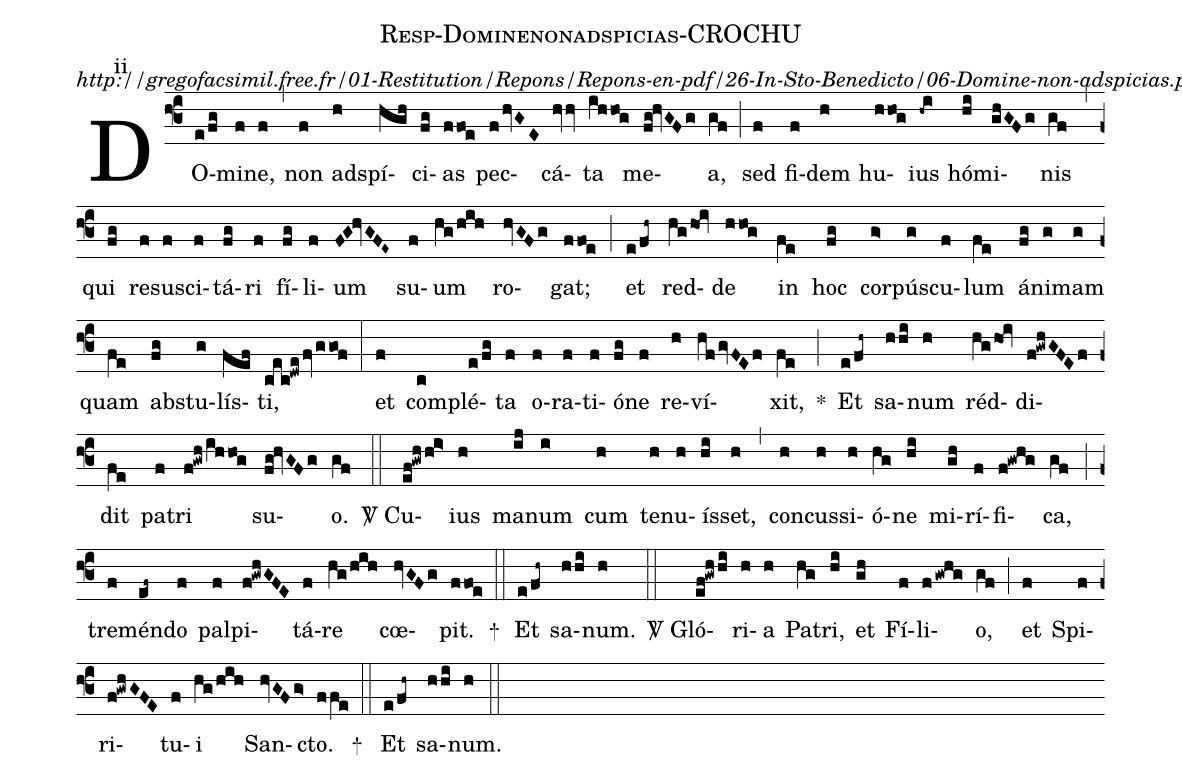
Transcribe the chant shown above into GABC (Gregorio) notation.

name: Resp-Dominenonadspicias-CROCHU;
commentary: http://gregofacsimil.free.fr/01-Restitution/Repons/Repons-en-pdf/26-In-Sto-Benedicto/06-Domine-non-adspicias.pdf;
annotation: ii;
%%
(f3) DO(e/fg)mi(f)ne,(f) (,) non(f) ad(h)spí(hgh)ci(fg)as(ffoe) pec(f/hvGE)cá(hvhv)ta(ihhog) me(fg!hvGFg)a,(gf) (;) sed(f) fi(f)dem(h) hu(hhog)ius(-hi) hó(hi)mi(ghGFg)nis(gf) (,) qui(fg) re(f)su(f)sci(f)tá(fg)ri(f) fí(fg)li(f)um(FG!hvGFE~) su(f)um(hg/hih) ro(hvGFg)gat;(ffoe) (;) et(e/fh~) red(hg/hOi)de(hhog) in(fe) hoc(fg) cor(g>)pús(g)cu(f)lum(fe) á(fg)ni(g)mam(g) quam(fe) abs(fg)tu(g)lís(fef)ti,(cec!dwe/fv/ggof) (:) et(f) com(c)plé(e/fg)ta(f) o(f)ra(f)ti(f)ó(fg)ne(f) re(h)ví(hf/gvFEf)xit,(fe) *(;) Et(e/fh~) sa(hhi)num(h) réd(hg/hOi)di(f!gwhGFEf)dit(fe) pa(f)tri(f!gwh/ihhog) su(fg!hvGFg)o.(gf) (::)

<sp>V/</sp> Cu(ef!gwhhi>)ius(h) ma(ij)num(i) cum(h) te(h)nu(h)ís(hi)set,(h) (,) con(h)cus(h)si(h)ó(hg)ne(hi) mi(gh)rí(f)fi(f!gwhg)ca,(gf) (;) tre(f)mén(ef~)do(f) pal(f)pi(f!gwhGFE)tá(f)re(hg/hih) cœ(hvGFg)pit.(ffoe) +(::)
Et(e/fh~) sa(hhi)num.(h) (::)
<sp>V/</sp> Gló(ef!gwh/hi)ri(h)a(h) Pa(hg)tri,(hi) et(gh) Fí(f)li(fgwhg)o,(gf) (;)et(f) Spi(f)ri(f!gwhG!FE)tu(f)i(hg/hih) San(hvGFg>)cto.(ffe) +(::)
Et(e/fh~) sa(hhi)num.(h) (::)
